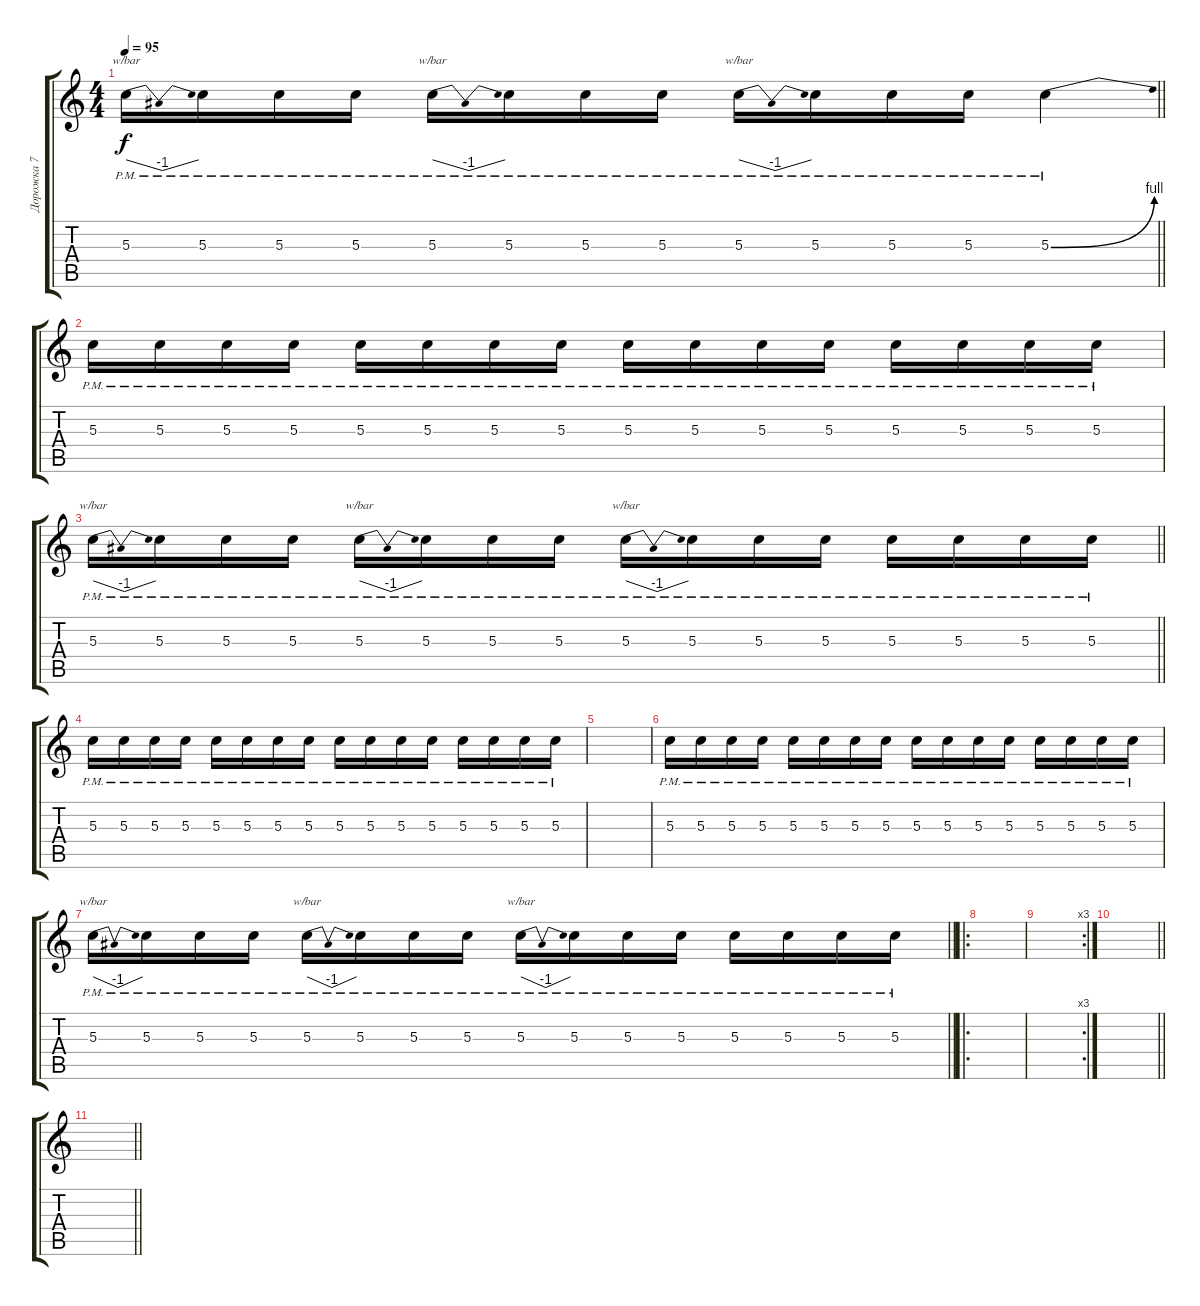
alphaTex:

\track ("Дорожка 7" "Дорожка 7") {instrument overdrivenguitar}
\staff {score tabs}
\tuning (E4 B3 G3 D3 A2 E2) {hide}
\ts (4 4)
\tempo 95
\clef g2
\barLineRight lightlight
\ks c
5.3{pm}.16{tbe (dip default 0 0 30 -4 60 0) dy f} 5.3{pm}.16 5.3{pm}.16 5.3{pm}.16 5.3{pm}.16{tbe (dip default 0 0 30 -4 60 0)} 5.3{pm}.16 5.3{pm}.16 5.3{pm}.16 5.3{pm}.16{tbe (dip default 0 0 30 -4 60 0)} 5.3{pm}.16 5.3{pm}.16 5.3{pm}.16 5.3{be (bend 0 0 60 4) pm}.4 |
5.3{pm}.16 5.3{pm}.16 5.3{pm}.16 5.3{pm}.16 5.3{pm}.16 5.3{pm}.16 5.3{pm}.16 5.3{pm}.16 5.3{pm}.16 5.3{pm}.16 5.3{pm}.16 5.3{pm}.16 5.3{pm}.16 5.3{pm}.16 5.3{pm}.16 5.3{pm}.16 |
\barLineRight lightlight
5.3{pm}.16{tbe (dip default 0 0 30 -4 60 0)} 5.3{pm}.16 5.3{pm}.16 5.3{pm}.16 5.3{pm}.16{tbe (dip default 0 0 30 -4 60 0)} 5.3{pm}.16 5.3{pm}.16 5.3{pm}.16 5.3{pm}.16{tbe (dip default 0 0 30 -4 60 0)} 5.3{pm}.16 5.3{pm}.16 5.3{pm}.16 5.3{pm}.16 5.3{pm}.16 5.3{pm}.16 5.3{pm}.16 |
5.3{pm}.16 5.3{pm}.16 5.3{pm}.16 5.3{pm}.16 5.3{pm}.16 5.3{pm}.16 5.3{pm}.16 5.3{pm}.16 5.3{pm}.16 5.3{pm}.16 5.3{pm}.16 5.3{pm}.16 5.3{pm}.16 5.3{pm}.16 5.3{pm}.16 5.3{pm}.16 |
|
5.3{pm}.16 5.3{pm}.16 5.3{pm}.16 5.3{pm}.16 5.3{pm}.16 5.3{pm}.16 5.3{pm}.16 5.3{pm}.16 5.3{pm}.16 5.3{pm}.16 5.3{pm}.16 5.3{pm}.16 5.3{pm}.16 5.3{pm}.16 5.3{pm}.16 5.3{pm}.16 |
\barLineRight lightlight
5.3{pm}.16{tbe (dip default 0 0 30 -4 60 0)} 5.3{pm}.16 5.3{pm}.16 5.3{pm}.16 5.3{pm}.16{tbe (dip default 0 0 30 -4 60 0)} 5.3{pm}.16 5.3{pm}.16 5.3{pm}.16 5.3{pm}.16{tbe (dip default 0 0 30 -4 60 0)} 5.3{pm}.16 5.3{pm}.16 5.3{pm}.16 5.3{pm}.16 5.3{pm}.16 5.3{pm}.16 5.3{pm}.16 |
\ro
|
\rc 3
|
\barLineRight lightlight
|
\barLineRight lightlight
